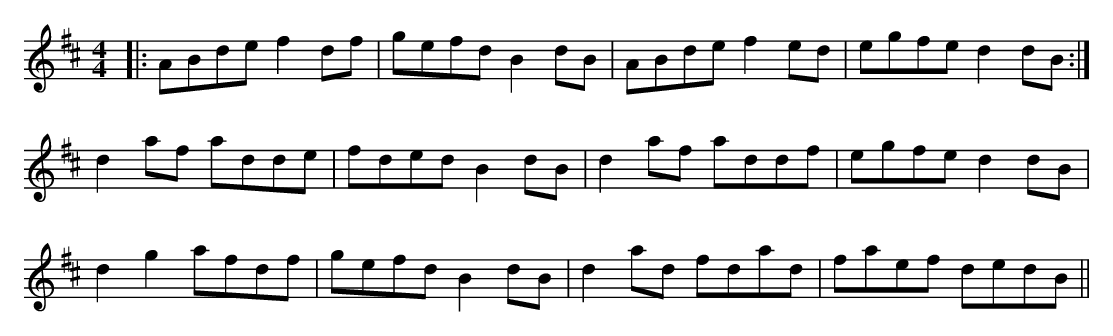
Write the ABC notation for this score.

X:1
M:4/4
K:D
|:ABde f2 df|gefd B2 dB|ABde f2 ed|egfe d2 dB:|
d2 af adde|fded B2 dB|d2 af addf|egfe d2 dB|
d2 g2 afdf|gefd B2 dB|d2 ad fdad|faef dedB||
